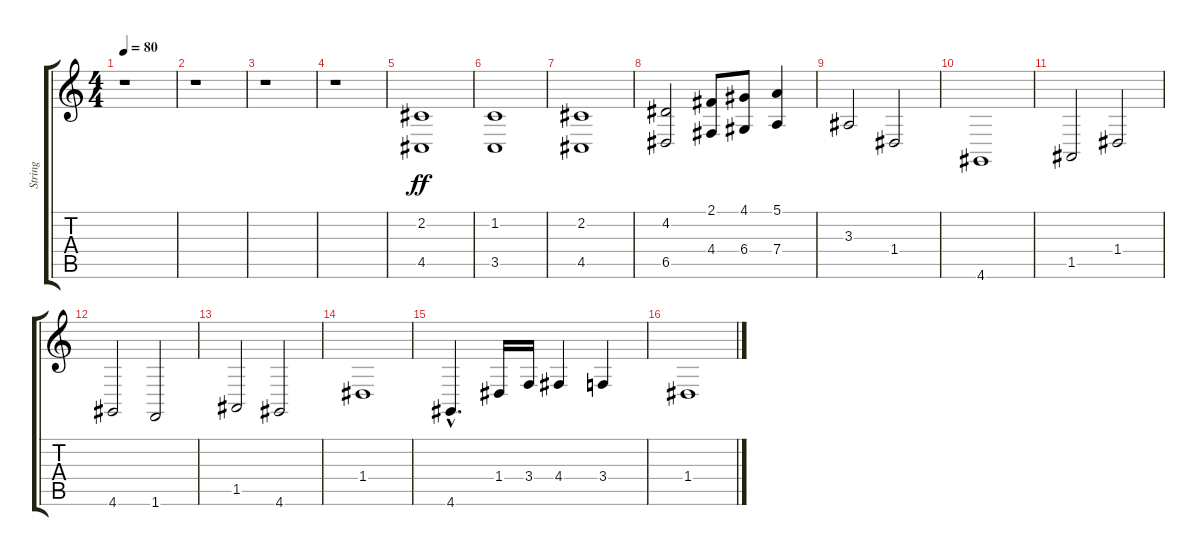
\track ("String" "String") {instrument stringensemble1}
\staff {score tabs}
\tuning (E4 B3 G3 D3 A2 E2) {hide}
\ts (4 4)
\tempo 80
\clef g2
\ks c
r.1{dy ff instrument stringensemble1} |
r.1 |
r.1 |
r.1 |
(2.2 4.5).1 |
(1.2 3.5).1 |
(2.2 4.5).1 |
(4.2 6.5).2 (2.1 4.4).8 (4.1 6.4).8 (5.1 7.4).4 |
3.3.2 1.4.2 |
4.6.1 |
1.5.2 1.4.2 |
4.6.2 1.6.2 |
1.5.2 4.6.2 |
1.4.1 |
4.6{hac}.4{d} 1.4.16 3.4.16 4.4.4 3.4.4 |
1.4.1
